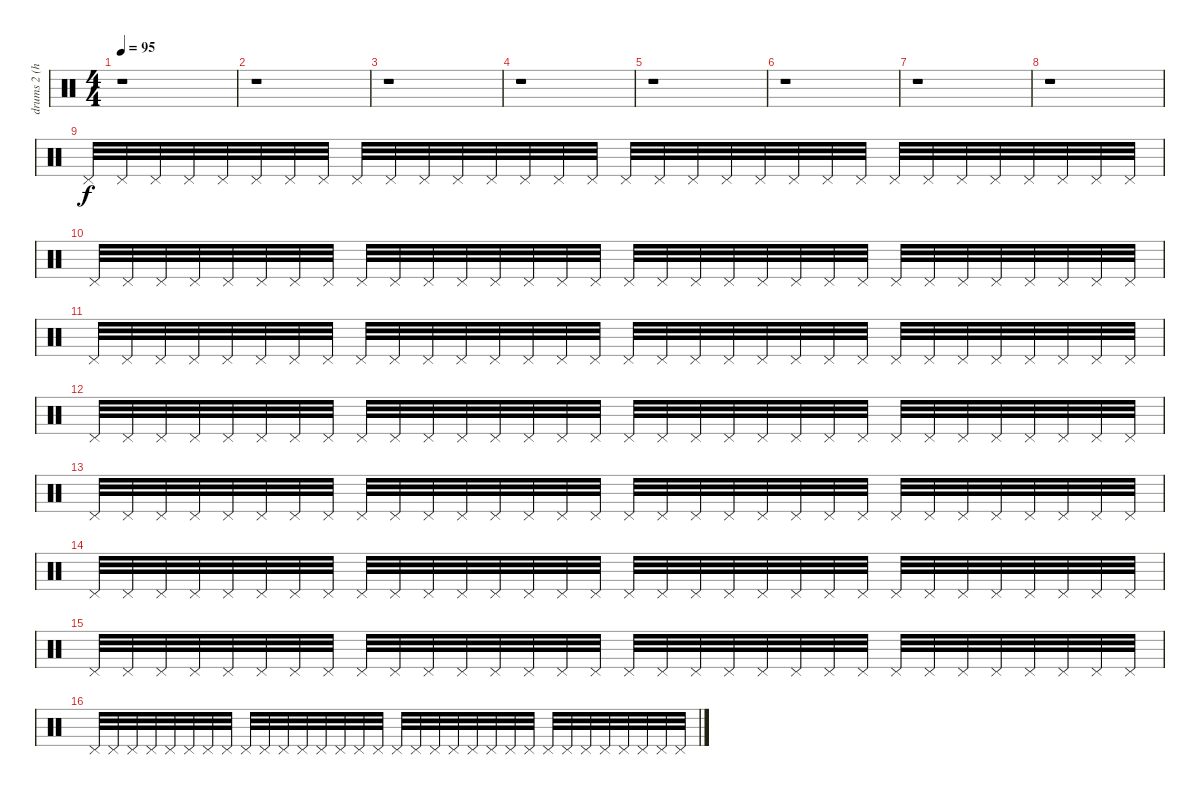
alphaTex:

\track ("drums 2 (hat)" "drums 2 (h") {instrument percussion}
\staff {score}
\articulation defaults
\ts (4 4)
\tempo 95
\clef neutral
\ks c
r.1{dy f} |
r.1 |
r.1 |
r.1 |
r.1 |
r.1 |
r.1 |
r.1 |
"Pedal Hi-Hat (hit)".32 "Pedal Hi-Hat (hit)".32 "Pedal Hi-Hat (hit)".32 "Pedal Hi-Hat (hit)".32 "Pedal Hi-Hat (hit)".32 "Pedal Hi-Hat (hit)".32 "Pedal Hi-Hat (hit)".32 "Pedal Hi-Hat (hit)".32 "Pedal Hi-Hat (hit)".32 "Pedal Hi-Hat (hit)".32 "Pedal Hi-Hat (hit)".32 "Pedal Hi-Hat (hit)".32 "Pedal Hi-Hat (hit)".32 "Pedal Hi-Hat (hit)".32 "Pedal Hi-Hat (hit)".32 "Pedal Hi-Hat (hit)".32 "Pedal Hi-Hat (hit)".32 "Pedal Hi-Hat (hit)".32 "Pedal Hi-Hat (hit)".32 "Pedal Hi-Hat (hit)".32 "Pedal Hi-Hat (hit)".32 "Pedal Hi-Hat (hit)".32 "Pedal Hi-Hat (hit)".32 "Pedal Hi-Hat (hit)".32 "Pedal Hi-Hat (hit)".32 "Pedal Hi-Hat (hit)".32 "Pedal Hi-Hat (hit)".32 "Pedal Hi-Hat (hit)".32 "Pedal Hi-Hat (hit)".32 "Pedal Hi-Hat (hit)".32 "Pedal Hi-Hat (hit)".32 "Pedal Hi-Hat (hit)".32 |
"Pedal Hi-Hat (hit)".32 "Pedal Hi-Hat (hit)".32 "Pedal Hi-Hat (hit)".32 "Pedal Hi-Hat (hit)".32 "Pedal Hi-Hat (hit)".32 "Pedal Hi-Hat (hit)".32 "Pedal Hi-Hat (hit)".32 "Pedal Hi-Hat (hit)".32 "Pedal Hi-Hat (hit)".32 "Pedal Hi-Hat (hit)".32 "Pedal Hi-Hat (hit)".32 "Pedal Hi-Hat (hit)".32 "Pedal Hi-Hat (hit)".32 "Pedal Hi-Hat (hit)".32 "Pedal Hi-Hat (hit)".32 "Pedal Hi-Hat (hit)".32 "Pedal Hi-Hat (hit)".32 "Pedal Hi-Hat (hit)".32 "Pedal Hi-Hat (hit)".32 "Pedal Hi-Hat (hit)".32 "Pedal Hi-Hat (hit)".32 "Pedal Hi-Hat (hit)".32 "Pedal Hi-Hat (hit)".32 "Pedal Hi-Hat (hit)".32 "Pedal Hi-Hat (hit)".32 "Pedal Hi-Hat (hit)".32 "Pedal Hi-Hat (hit)".32 "Pedal Hi-Hat (hit)".32 "Pedal Hi-Hat (hit)".32 "Pedal Hi-Hat (hit)".32 "Pedal Hi-Hat (hit)".32 "Pedal Hi-Hat (hit)".32 |
"Pedal Hi-Hat (hit)".32 "Pedal Hi-Hat (hit)".32 "Pedal Hi-Hat (hit)".32 "Pedal Hi-Hat (hit)".32 "Pedal Hi-Hat (hit)".32 "Pedal Hi-Hat (hit)".32 "Pedal Hi-Hat (hit)".32 "Pedal Hi-Hat (hit)".32 "Pedal Hi-Hat (hit)".32 "Pedal Hi-Hat (hit)".32 "Pedal Hi-Hat (hit)".32 "Pedal Hi-Hat (hit)".32 "Pedal Hi-Hat (hit)".32 "Pedal Hi-Hat (hit)".32 "Pedal Hi-Hat (hit)".32 "Pedal Hi-Hat (hit)".32 "Pedal Hi-Hat (hit)".32 "Pedal Hi-Hat (hit)".32 "Pedal Hi-Hat (hit)".32 "Pedal Hi-Hat (hit)".32 "Pedal Hi-Hat (hit)".32 "Pedal Hi-Hat (hit)".32 "Pedal Hi-Hat (hit)".32 "Pedal Hi-Hat (hit)".32 "Pedal Hi-Hat (hit)".32 "Pedal Hi-Hat (hit)".32 "Pedal Hi-Hat (hit)".32 "Pedal Hi-Hat (hit)".32 "Pedal Hi-Hat (hit)".32 "Pedal Hi-Hat (hit)".32 "Pedal Hi-Hat (hit)".32 "Pedal Hi-Hat (hit)".32 |
"Pedal Hi-Hat (hit)".32 "Pedal Hi-Hat (hit)".32 "Pedal Hi-Hat (hit)".32 "Pedal Hi-Hat (hit)".32 "Pedal Hi-Hat (hit)".32 "Pedal Hi-Hat (hit)".32 "Pedal Hi-Hat (hit)".32 "Pedal Hi-Hat (hit)".32 "Pedal Hi-Hat (hit)".32 "Pedal Hi-Hat (hit)".32 "Pedal Hi-Hat (hit)".32 "Pedal Hi-Hat (hit)".32 "Pedal Hi-Hat (hit)".32 "Pedal Hi-Hat (hit)".32 "Pedal Hi-Hat (hit)".32 "Pedal Hi-Hat (hit)".32 "Pedal Hi-Hat (hit)".32 "Pedal Hi-Hat (hit)".32 "Pedal Hi-Hat (hit)".32 "Pedal Hi-Hat (hit)".32 "Pedal Hi-Hat (hit)".32 "Pedal Hi-Hat (hit)".32 "Pedal Hi-Hat (hit)".32 "Pedal Hi-Hat (hit)".32 "Pedal Hi-Hat (hit)".32 "Pedal Hi-Hat (hit)".32 "Pedal Hi-Hat (hit)".32 "Pedal Hi-Hat (hit)".32 "Pedal Hi-Hat (hit)".32 "Pedal Hi-Hat (hit)".32 "Pedal Hi-Hat (hit)".32 "Pedal Hi-Hat (hit)".32 |
"Pedal Hi-Hat (hit)".32 "Pedal Hi-Hat (hit)".32 "Pedal Hi-Hat (hit)".32 "Pedal Hi-Hat (hit)".32 "Pedal Hi-Hat (hit)".32 "Pedal Hi-Hat (hit)".32 "Pedal Hi-Hat (hit)".32 "Pedal Hi-Hat (hit)".32 "Pedal Hi-Hat (hit)".32 "Pedal Hi-Hat (hit)".32 "Pedal Hi-Hat (hit)".32 "Pedal Hi-Hat (hit)".32 "Pedal Hi-Hat (hit)".32 "Pedal Hi-Hat (hit)".32 "Pedal Hi-Hat (hit)".32 "Pedal Hi-Hat (hit)".32 "Pedal Hi-Hat (hit)".32 "Pedal Hi-Hat (hit)".32 "Pedal Hi-Hat (hit)".32 "Pedal Hi-Hat (hit)".32 "Pedal Hi-Hat (hit)".32 "Pedal Hi-Hat (hit)".32 "Pedal Hi-Hat (hit)".32 "Pedal Hi-Hat (hit)".32 "Pedal Hi-Hat (hit)".32 "Pedal Hi-Hat (hit)".32 "Pedal Hi-Hat (hit)".32 "Pedal Hi-Hat (hit)".32 "Pedal Hi-Hat (hit)".32 "Pedal Hi-Hat (hit)".32 "Pedal Hi-Hat (hit)".32 "Pedal Hi-Hat (hit)".32 |
"Pedal Hi-Hat (hit)".32 "Pedal Hi-Hat (hit)".32 "Pedal Hi-Hat (hit)".32 "Pedal Hi-Hat (hit)".32 "Pedal Hi-Hat (hit)".32 "Pedal Hi-Hat (hit)".32 "Pedal Hi-Hat (hit)".32 "Pedal Hi-Hat (hit)".32 "Pedal Hi-Hat (hit)".32 "Pedal Hi-Hat (hit)".32 "Pedal Hi-Hat (hit)".32 "Pedal Hi-Hat (hit)".32 "Pedal Hi-Hat (hit)".32 "Pedal Hi-Hat (hit)".32 "Pedal Hi-Hat (hit)".32 "Pedal Hi-Hat (hit)".32 "Pedal Hi-Hat (hit)".32 "Pedal Hi-Hat (hit)".32 "Pedal Hi-Hat (hit)".32 "Pedal Hi-Hat (hit)".32 "Pedal Hi-Hat (hit)".32 "Pedal Hi-Hat (hit)".32 "Pedal Hi-Hat (hit)".32 "Pedal Hi-Hat (hit)".32 "Pedal Hi-Hat (hit)".32 "Pedal Hi-Hat (hit)".32 "Pedal Hi-Hat (hit)".32 "Pedal Hi-Hat (hit)".32 "Pedal Hi-Hat (hit)".32 "Pedal Hi-Hat (hit)".32 "Pedal Hi-Hat (hit)".32 "Pedal Hi-Hat (hit)".32 |
"Pedal Hi-Hat (hit)".32 "Pedal Hi-Hat (hit)".32 "Pedal Hi-Hat (hit)".32 "Pedal Hi-Hat (hit)".32 "Pedal Hi-Hat (hit)".32 "Pedal Hi-Hat (hit)".32 "Pedal Hi-Hat (hit)".32 "Pedal Hi-Hat (hit)".32 "Pedal Hi-Hat (hit)".32 "Pedal Hi-Hat (hit)".32 "Pedal Hi-Hat (hit)".32 "Pedal Hi-Hat (hit)".32 "Pedal Hi-Hat (hit)".32 "Pedal Hi-Hat (hit)".32 "Pedal Hi-Hat (hit)".32 "Pedal Hi-Hat (hit)".32 "Pedal Hi-Hat (hit)".32 "Pedal Hi-Hat (hit)".32 "Pedal Hi-Hat (hit)".32 "Pedal Hi-Hat (hit)".32 "Pedal Hi-Hat (hit)".32 "Pedal Hi-Hat (hit)".32 "Pedal Hi-Hat (hit)".32 "Pedal Hi-Hat (hit)".32 "Pedal Hi-Hat (hit)".32 "Pedal Hi-Hat (hit)".32 "Pedal Hi-Hat (hit)".32 "Pedal Hi-Hat (hit)".32 "Pedal Hi-Hat (hit)".32 "Pedal Hi-Hat (hit)".32 "Pedal Hi-Hat (hit)".32 "Pedal Hi-Hat (hit)".32 |
"Pedal Hi-Hat (hit)".32 "Pedal Hi-Hat (hit)".32 "Pedal Hi-Hat (hit)".32 "Pedal Hi-Hat (hit)".32 "Pedal Hi-Hat (hit)".32 "Pedal Hi-Hat (hit)".32 "Pedal Hi-Hat (hit)".32 "Pedal Hi-Hat (hit)".32 "Pedal Hi-Hat (hit)".32 "Pedal Hi-Hat (hit)".32 "Pedal Hi-Hat (hit)".32 "Pedal Hi-Hat (hit)".32 "Pedal Hi-Hat (hit)".32 "Pedal Hi-Hat (hit)".32 "Pedal Hi-Hat (hit)".32 "Pedal Hi-Hat (hit)".32 "Pedal Hi-Hat (hit)".32 "Pedal Hi-Hat (hit)".32 "Pedal Hi-Hat (hit)".32 "Pedal Hi-Hat (hit)".32 "Pedal Hi-Hat (hit)".32 "Pedal Hi-Hat (hit)".32 "Pedal Hi-Hat (hit)".32 "Pedal Hi-Hat (hit)".32 "Pedal Hi-Hat (hit)".32 "Pedal Hi-Hat (hit)".32 "Pedal Hi-Hat (hit)".32 "Pedal Hi-Hat (hit)".32 "Pedal Hi-Hat (hit)".32 "Pedal Hi-Hat (hit)".32 "Pedal Hi-Hat (hit)".32 "Pedal Hi-Hat (hit)".32
